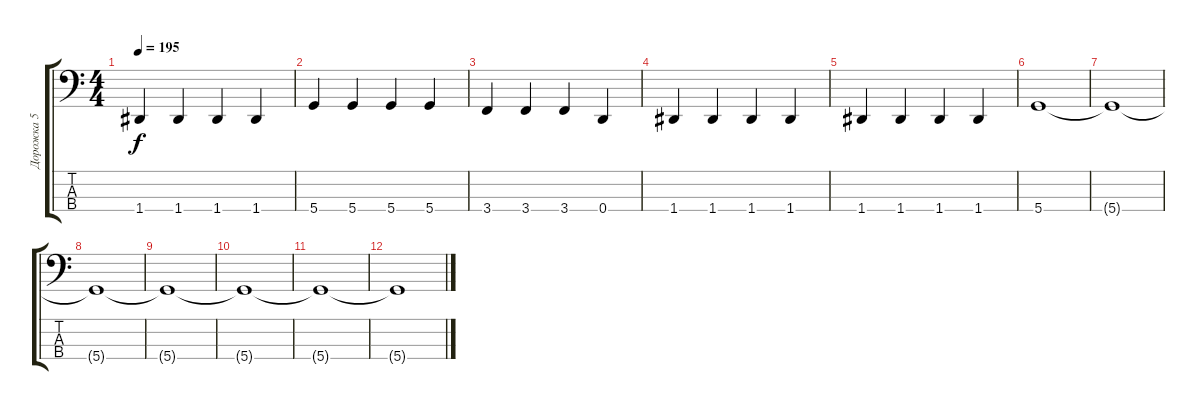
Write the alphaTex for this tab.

\track ("Дорожка 5" "Дорожка 5") {instrument electricbassfinger}
\staff {score tabs}
\tuning (G2 D2 A1 D1) {hide}
\ts (4 4)
\tempo 195
\clef f4
\ks c
1.4.4{dy f} 1.4.4 1.4.4 1.4.4 |
5.4.4 5.4.4 5.4.4 5.4.4 |
3.4.4 3.4.4 3.4.4 0.4.4 |
1.4.4 1.4.4 1.4.4 1.4.4 |
1.4.4 1.4.4 1.4.4 1.4.4 |
5.4.1 |
5.4{t}.1 |
5.4{t}.1 |
5.4{t}.1 |
5.4{t}.1 |
5.4{t}.1 |
5.4{t}.1
